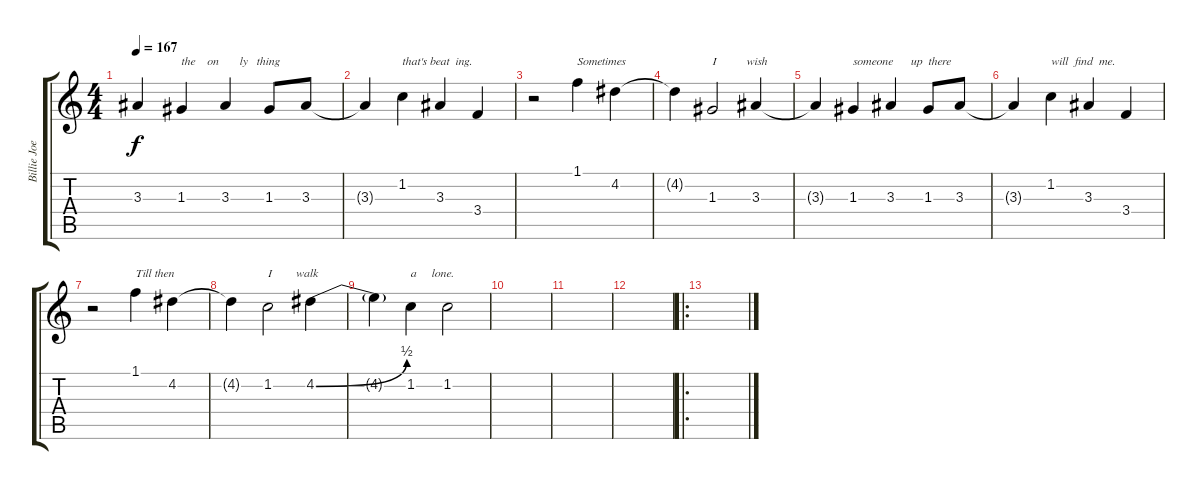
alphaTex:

\track ("Billie Joe Armstrong (Vocals)" "Billie Joe") {instrument electricguitarjazz}
\staff {score tabs}
\tuning (E4 B3 G3 D3 A2 E2) {hide}
\ts (4 4)
\tempo 167
\clef g2
\ks c
3.3{t}.4{dy f} 1.3.4{txt "the    on       ly   thing"} 3.3.4 1.3.8 3.3.8 |
3.3{t}.4 1.2.4{txt "that's beat  ing."} 3.3.4 3.4.4 |
r.2 1.1.4{txt "Sometimes"} 4.2.4 |
4.2{t}.4 1.3.2{txt "I          wish"} 3.3.4 |
3.3{t}.4 1.3.4{txt "someone      up  there"} 3.3.4 1.3.8 3.3.8 |
3.3{t}.4 1.2.4{txt "will  find  me."} 3.3.4 3.4.4 |
r.2 1.1.4{txt "Till then"} 4.2.4 |
4.2{t}.4 1.2.2{txt "I        walk"} 4.2{be (bend 0 0 60 2)}.4 |
4.2{t}.4 1.2.4{txt "a     lone."} 1.2.2 |
|
|
|
\ro
